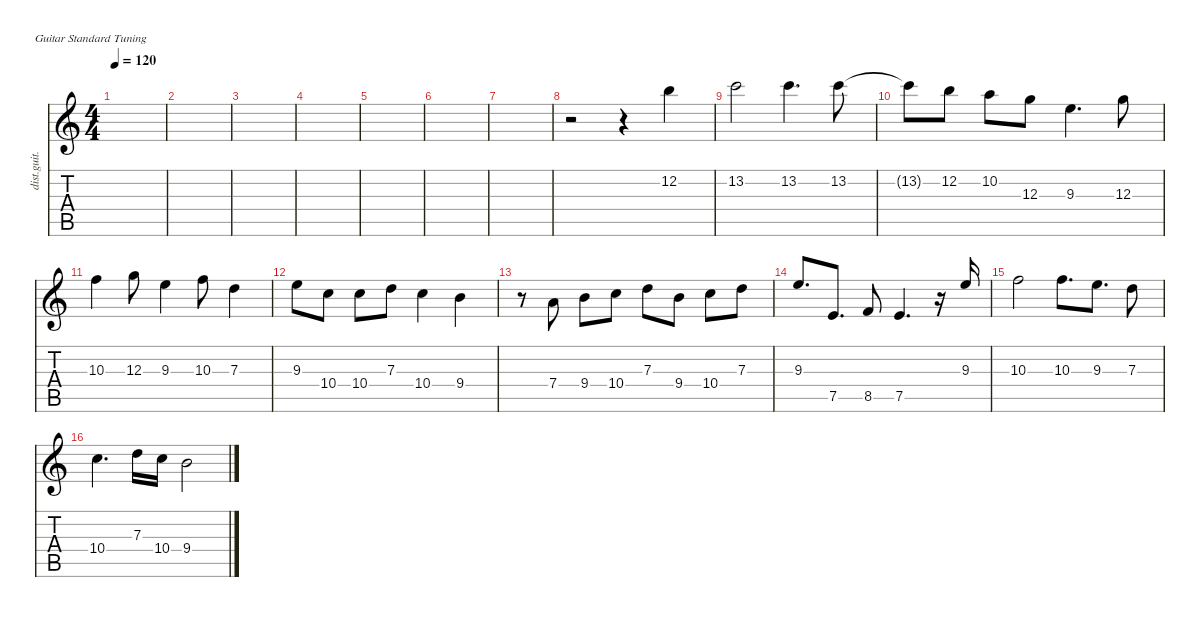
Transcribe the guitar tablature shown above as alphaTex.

\defaultSystemsLayout 4
\hideDynamics
\bracketExtendMode nobrackets
\otherSystemsTrackNameOrientation horizontal
\track ("Distortion Guitar" "dist.guit.") {instrument distortionguitar}
\staff {score tabs}
\tuning (E4 B3 G3 D3 A2 E2)
\ts (4 4)
\tempo 120
\clef g2
\ks c
|
|
|
|
|
|
|
r.2{beam Down} r.4{beam Down} 12.2.4{beam Down} |
13.2.2{beam Down} 13.2.4{d beam Down} 13.2.8{beam Down} |
13.2{t}.8{beam Down} 12.2.8{beam Down} 10.2.8{beam Down} 12.3.8{beam Down} 9.3.4{d beam Down} 12.3.8{beam Down} |
10.3.4{beam Down} 12.3.8{beam Down} 9.3.4{beam Down} 10.3.8{beam Down} 7.3.4{beam Down} |
9.3.8{beam Down} 10.4.8{beam Down} 10.4.8{beam Down} 7.3.8{beam Down} 10.4.4{beam Down} 9.4.4{beam Down} |
r.8{beam Down} 7.4.8{beam Up} 9.4.8{beam Down} 10.4.8{beam Down} 7.3.8{beam Down} 9.4.8{beam Down} 10.4.8{beam Down} 7.3.8{beam Down} |
9.3.8{d beam Up} 7.5.8{d beam Up} 8.5.8{beam Up} 7.5.4{d beam Up} r.16{beam Up} 9.3.16{beam Down} |
10.3.2{beam Down} 10.3.8{d beam Down} 9.3.8{d beam Down} 7.3.8{beam Down} |
10.4.4{d beam Down} 7.3.16{beam Down} 10.4.16{beam Down} 9.4.2{beam Down}
